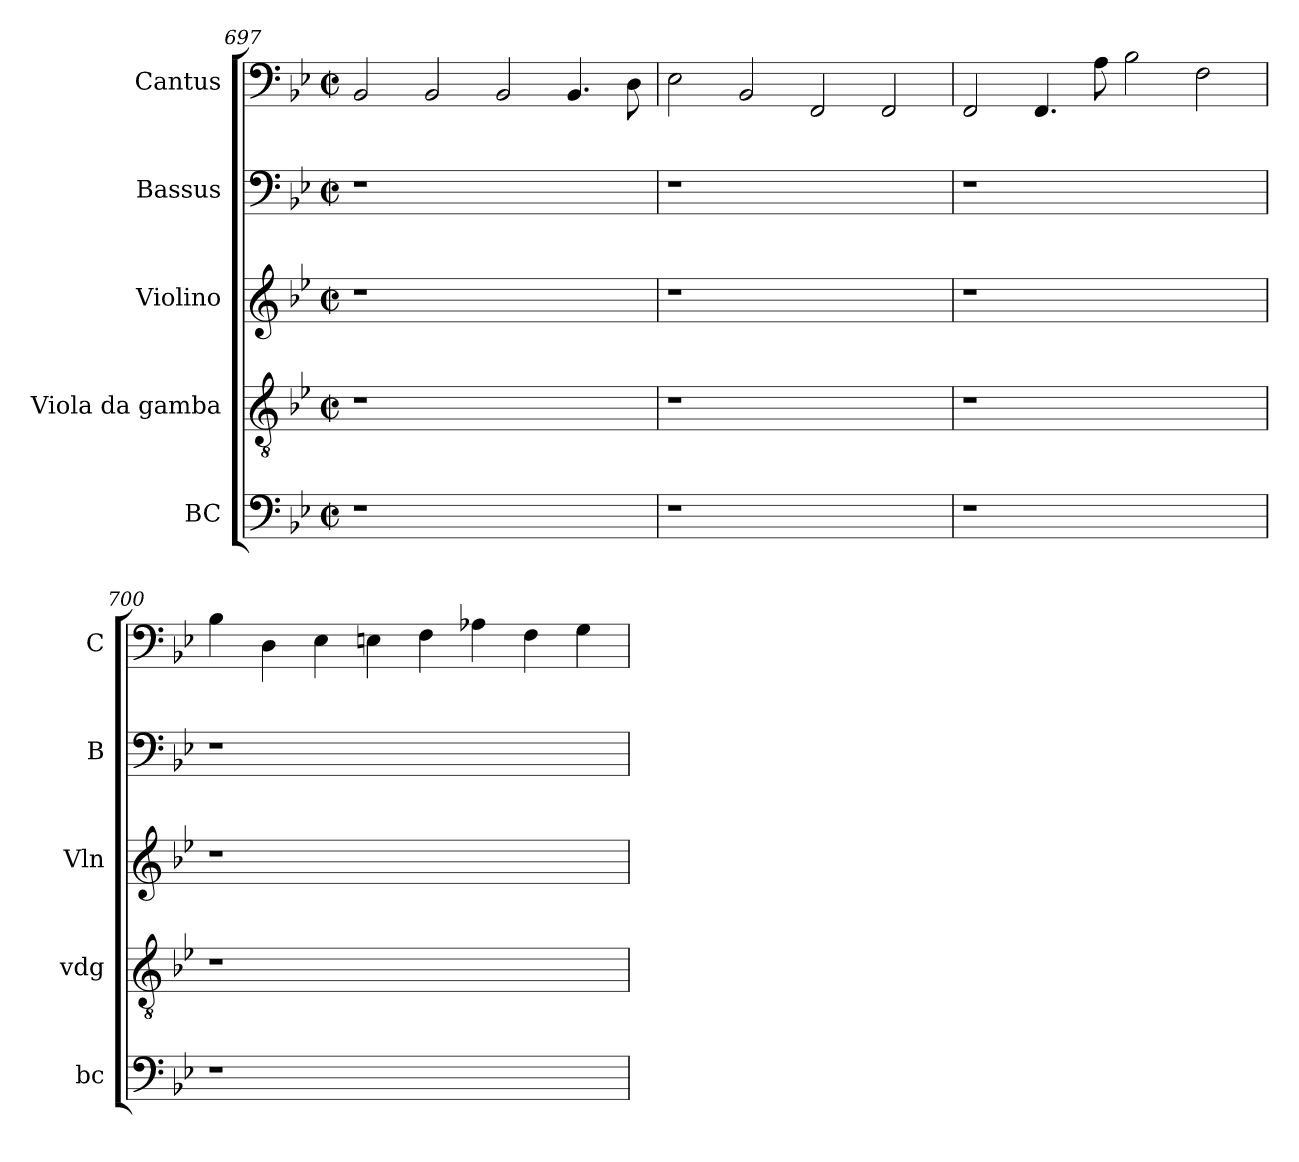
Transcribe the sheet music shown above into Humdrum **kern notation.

**kern	**kern	**kern	**kern	**kern
*part5	*part4	*part3	*part2	*part1
*staff5	*staff4	*staff3	*staff2	*staff1
*I"BC	*I"Viola da gamba	*I"Violino	*I"Bassus	*I"Cantus
*I'bc	*I'vdg	*I'Vln	*I'B	*I'C
!!LO:PB:g=z
*clefF4	*clefGv2	*clefG2	*clefF4	*clefF4
*k[b-e-]	*k[b-e-]	*k[b-e-]	*k[b-e-]	*k[b-e-]
*B-:	*B-:	*B-:	*B-:	*B-:
*M2/2	*M2/2	*M2/2	*M2/2	*M2/2
*met(c|)	*met(c|)	*met(c|)	*met(c|)	*met(c|)
=697	=697	=697	=697	=697
1r	1r	1r	1r	2BB-/
.	.	.	.	2BB-/
1ryy	1ryy	1ryy	1ryy	2BB-/
.	.	.	.	4.BB-/
.	.	.	.	8D\
=698	=698	=698	=698	=698
1r	1r	1r	1r	2E-\
.	.	.	.	2BB-/
1ryy	1ryy	1ryy	1ryy	2FF/
.	.	.	.	2FF/
=699	=699	=699	=699	=699
1r	1r	1r	1r	2FF/
.	.	.	.	4.FF/
.	.	.	.	8A\
1ryy	1ryy	1ryy	1ryy	2B-\
.	.	.	.	2F\
=700	=700	=700	=700	=700
1r	1r	1r	1r	4B-\
.	.	.	.	4D\
.	.	.	.	4E-\
.	.	.	.	4En\
1ryy	1ryy	1ryy	1ryy	4F\
.	.	.	.	4A-X\
.	.	.	.	4F\
.	.	.	.	4G\
=	=	=	=	=
*-	*-	*-	*-	*-
